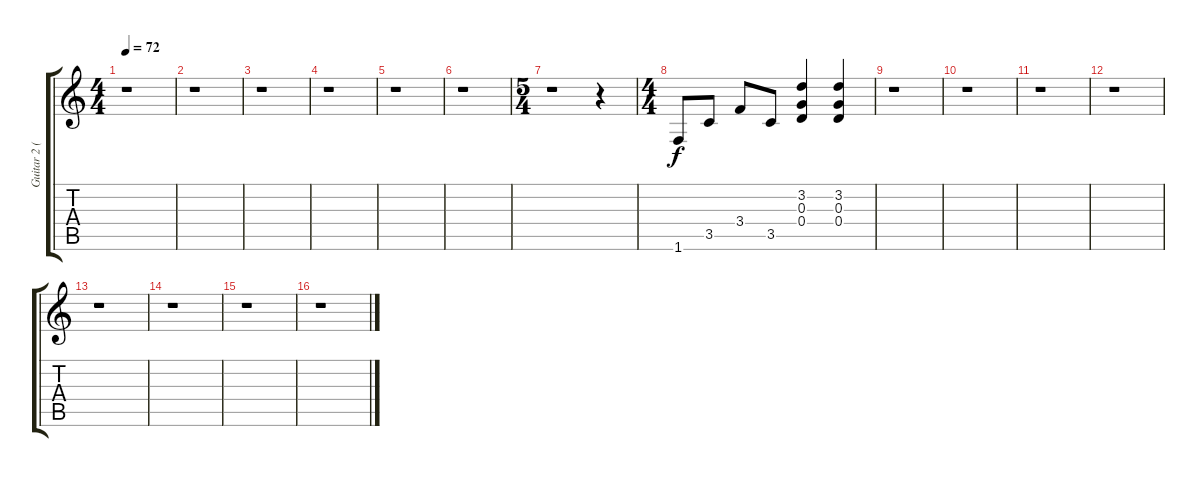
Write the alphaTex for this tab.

\track ("Guitar 2 (Acoustic)" "Guitar 2 (") {instrument acousticguitarsteel}
\staff {score tabs}
\tuning (E4 B3 G3 D3 A2 E2) {hide}
\ts (4 4)
\tempo 72
\clef g2
\ks c
r.1{dy f} |
r.1 |
r.1 |
r.1 |
r.1 |
r.1 |
\ts (5 4)
r.1 r.4 |
\ts (4 4)
1.6.8 3.5.8 3.4.8 3.5.8 (3.2 0.3 0.4).4 (3.2 0.3 0.4).4 |
r.1 |
r.1 |
r.1 |
r.1 |
r.1 |
r.1 |
r.1 |
r.1
